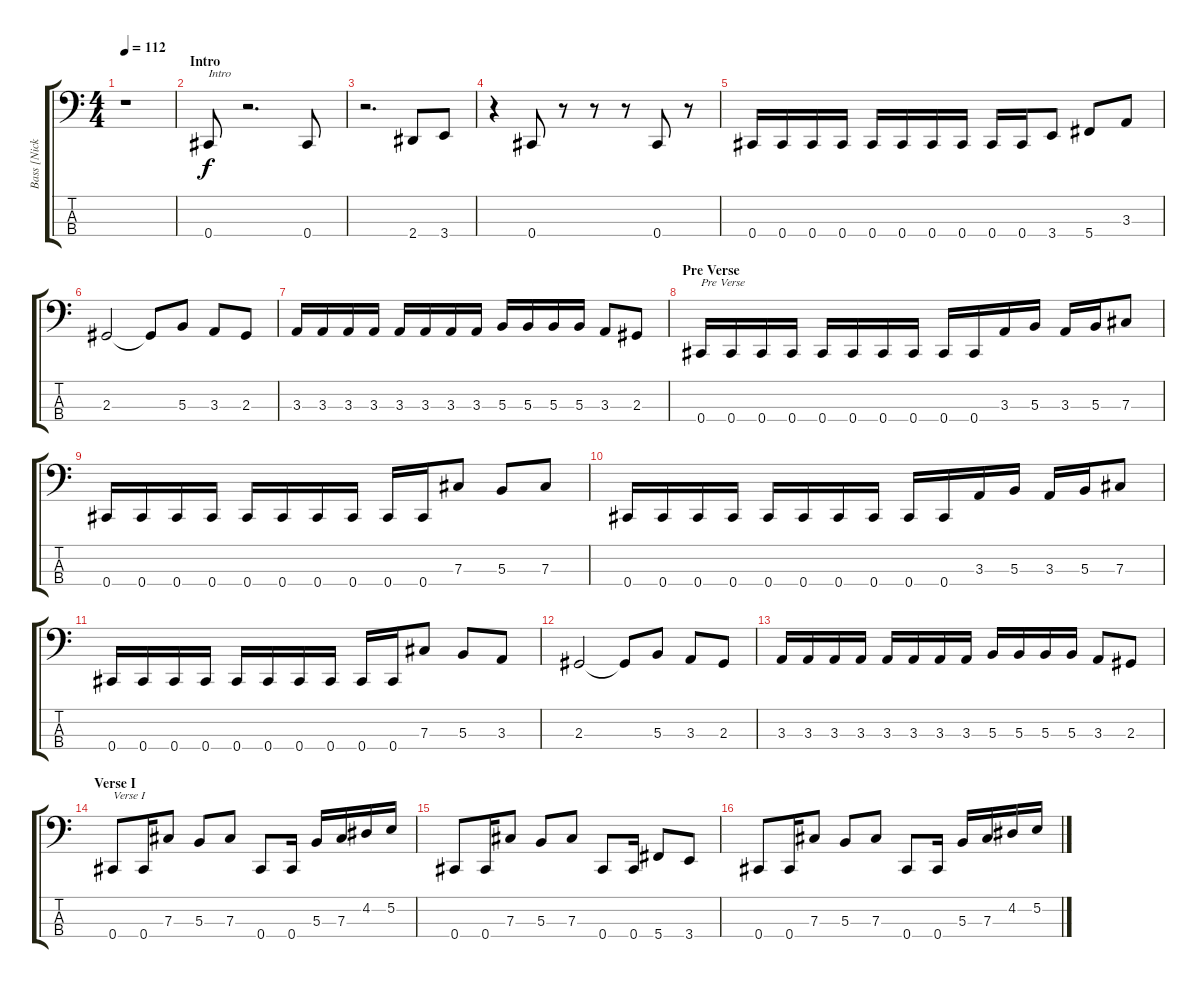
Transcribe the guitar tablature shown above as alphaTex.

\track ("Bass [Nicklasson]" "Bass [Nick") {instrument electricbasspick}
\staff {score tabs}
\tuning (E2 B1 Gb1 Db1) {hide}
\ts (4 4)
\tempo 112
\clef f4
\ks c
r.1{dy f instrument electricbasspick} |
\section ("" "Intro")
0.4.8{txt "Intro"} r.2{d} 0.4.8 |
r.2{d} 2.4.8 3.4.8 |
r.4 0.4.8 r.8 r.8 r.8 0.4.8 r.8 |
0.4.16 0.4.16 0.4.16 0.4.16 0.4.16 0.4.16 0.4.16 0.4.16 0.4.16 0.4.16 3.4.8 5.4.8 3.3.8 |
2.3.2 2.3{t}.8 5.3.8 3.3.8 2.3.8 |
3.3.16 3.3.16 3.3.16 3.3.16 3.3.16 3.3.16 3.3.16 3.3.16 5.3.16 5.3.16 5.3.16 5.3.16 3.3.8 2.3.8 |
\section ("" "Pre Verse")
0.4.16{txt "Pre Verse"} 0.4.16 0.4.16 0.4.16 0.4.16 0.4.16 0.4.16 0.4.16 0.4.16 0.4.16 3.3.16 5.3.16 3.3.16 5.3.16 7.3.8 |
0.4.16 0.4.16 0.4.16 0.4.16 0.4.16 0.4.16 0.4.16 0.4.16 0.4.16 0.4.16 7.3.8 5.3.8 7.3.8 |
0.4.16 0.4.16 0.4.16 0.4.16 0.4.16 0.4.16 0.4.16 0.4.16 0.4.16 0.4.16 3.3.16 5.3.16 3.3.16 5.3.16 7.3.8 |
0.4.16 0.4.16 0.4.16 0.4.16 0.4.16 0.4.16 0.4.16 0.4.16 0.4.16 0.4.16 7.3.8 5.3.8 3.3.8 |
2.3.2 2.3{t}.8 5.3.8 3.3.8 2.3.8 |
3.3.16 3.3.16 3.3.16 3.3.16 3.3.16 3.3.16 3.3.16 3.3.16 5.3.16 5.3.16 5.3.16 5.3.16 3.3.8 2.3.8 |
\section ("" "Verse I")
0.4.8{txt "Verse I"} 0.4.16 7.3.8 5.3.8 7.3.8 0.4.8 0.4.16 5.3.16 7.3.16 4.2.16 5.2.16 |
0.4.8 0.4.16 7.3.8 5.3.8 7.3.8 0.4.8 0.4.16 5.4.8 3.4.8 |
0.4.8 0.4.16 7.3.8 5.3.8 7.3.8 0.4.8 0.4.16 5.3.16 7.3.16 4.2.16 5.2.16
